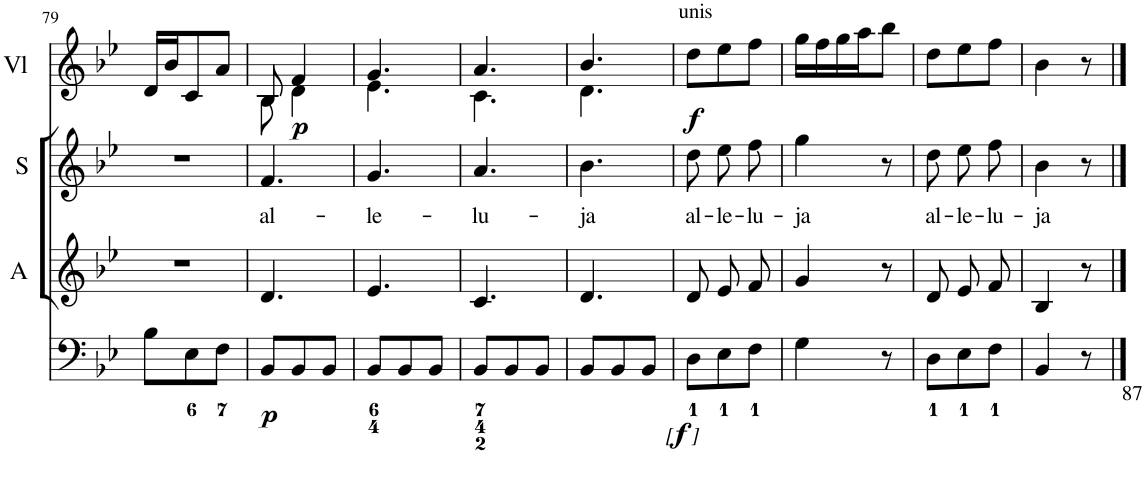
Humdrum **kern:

**kern	**dynam	**kern	**dynam	**kern	**dynam	**kern	**kern	**text	**kern	**dynam
*part6	*part6	*part5	*part5	*part4	*part4	*part3	*part2	*part2	*part1	*part1
*staff6	*staff6	*staff5	*staff5	*staff4	*staff4	*staff3	*staff2	*staff2	*staff1	*staff1
*I"Violin	*	*I"Violin	*	*I"Organ	*	*I"A	*I"S	*	*I"2 Violini	*
*I'Vln	*	*I'Vln	*	*	*	*I'A	*I'S	*	*I'Vl	*
!!LO:PB:g=z
*clefG2	*	*clefG2	*	*clefF4	*	*clefG2	*clefG2	*	*clefG2	*
*k[b-e-]	*	*k[b-e-]	*	*k[b-e-]	*	*k[b-e-]	*k[b-e-]	*	*k[b-e-]	*
*M3/8	*	*M3/8	*	*M3/8	*	*M3/8	*M3/8	*	*M3/8	*
=79	=79	=79	=79	=79	=79	=79	=79	=79	=79	=79
16d/LL	.	16d/LL	.	8B-\L	.	4.r	4.r	.	16d/LL	.
16b-/J	.	16b-/J	.	.	.	.	.	.	16b-/J	.
8c/	.	8c/	.	8E-\	.	.	.	.	8c/	.
8a/J	.	8a/J	.	8F\J	.	.	.	.	8a/J	.
=80	=80	=80	=80	=80	=80	=80	=80	=80	=80	=80
!	!	!	!	!	!LO:DY:b	!	!	!LO:LY:b	!	!
*	*	*	*	*	*	*	*	*	*^	*
8B-	.	8B-	.	8BB-/L	p	4.d/	4.f/	al-	8B-/	8B-\	.
!	!	!	!LO:DY:b	!	!	!	!	!	!	!	!LO:DY:b
4d	.	4f	p	8BB-/	.	.	.	.	4f/	4d\	p
.	.	.	.	8BB-/J	.	.	.	.	.	.	.
=81	=81	=81	=81	=81	=81	=81	=81	=81	=81	=81	=81
!	!	!	!	!	!	!	!	!LO:LY:b	!	!	!
4.e-	.	4.g	.	8BB-/L	.	4.e-/	4.g/	-le-	4.g/	4.e-\	.
.	.	.	.	8BB-/	.	.	.	.	.	.	.
.	.	.	.	8BB-/J	.	.	.	.	.	.	.
=82	=82	=82	=82	=82	=82	=82	=82	=82	=82	=82	=82
!	!	!	!	!	!	!	!	!LO:LY:b	!	!	!
4.c	.	4.a	.	8BB-/L	.	4.c/	4.a/	-lu-	4.a/	4.c\	.
.	.	.	.	8BB-/	.	.	.	.	.	.	.
.	.	.	.	8BB-/J	.	.	.	.	.	.	.
=83	=83	=83	=83	=83	=83	=83	=83	=83	=83	=83	=83
!	!	!	!	!	!	!	!	!LO:LY:b	!	!	!
4.d	.	4.b-	.	8BB-/L	.	4.d/	4.b-\	-ja	4.b-/	4.d\	.
.	.	.	.	8BB-/	.	.	.	.	.	.	.
.	.	.	.	8BB-/J	.	.	.	.	.	.	.
*	*	*	*	*	*	*	*	*	*v	*v	*
=84	=84	=84	=84	=84	=84	=84	=84	=84	=84	=84
!	!	!	!	!	!	!	!	!	!LO:TX:a:t=unis	!
!	!	!LO:TX:a:t=unis	!	!	!	!	!	!	!	!
!LO:TX:a:t=unis	!	!	!	!	!	!	!	!	!	!
!	!LO:DY:b	!	!LO:DY:b	!	!LO:DY:b	!	!	!LO:LY:b	!	!
!	!	!	!	!	!LO:DY:n=1:b	!	!	!	!	!
!	!	!	!	!	!LO:DY:n=2:b	!	!	!	!	!LO:DY:b
8dd\L	f	8dd\L	f	8D\L	other-dynamics f other-dynamics	8d/L	8dd\L	al-	8dd\L	f
!	!	!	!	!	!	!	!	!LO:LY:b	!	!
8ee-\	.	8ee-\	.	8E-\	.	8e-/	8ee-\	-le-	8ee-\	.
!	!	!	!	!	!	!	!	!LO:LY:b	!	!
8ff\J	.	8ff\J	.	8F\J	.	8f/J	8ff\J	-lu-	8ff\J	.
=85	=85	=85	=85	=85	=85	=85	=85	=85	=85	=85
!	!	!	!	!	!	!	!	!LO:LY:b	!	!
16gg\LL	.	16gg\LL	.	4G\	.	4g/	4gg\	-ja	16gg\LL	.
16ff\	.	16ff\	.	.	.	.	.	.	16ff\	.
16gg\	.	16gg\	.	.	.	.	.	.	16gg\	.
16aa\J	.	16aa\J	.	.	.	.	.	.	16aa\J	.
8bb-\J	.	8bb-\J	.	8r	.	8r	8r	.	8bb-\J	.
=86	=86	=86	=86	=86	=86	=86	=86	=86	=86	=86
!	!	!	!	!	!	!	!	!LO:LY:b	!	!
8dd\L	.	8dd\L	.	8D\L	.	8d/L	8dd\L	al-	8dd\L	.
!	!	!	!	!	!	!	!	!LO:LY:b	!	!
8ee-\	.	8ee-\	.	8E-\	.	8e-/	8ee-\	-le-	8ee-\	.
!	!	!	!	!	!	!	!	!LO:LY:b	!	!
8ff\J	.	8ff\J	.	8F\J	.	8f/J	8ff\J	-lu-	8ff\J	.
=87	=87	=87	=87	=87	=87	=87	=87	=87	=87	=87
!	!	!	!	!	!	!	!	!LO:LY:b	!	!
4b-	.	4b-	.	4BB-/	.	4B-/	4b-\	-ja	4b-\	.
!	!	!	!	!LO:TX:b:t=87	!	!	!	!	!	!
8r	.	8r	.	8r	.	8r	8r	.	8r	.
==	==	==	==	==	==	==	==	==	==	==
*-	*-	*-	*-	*-	*-	*-	*-	*-	*-	*-
